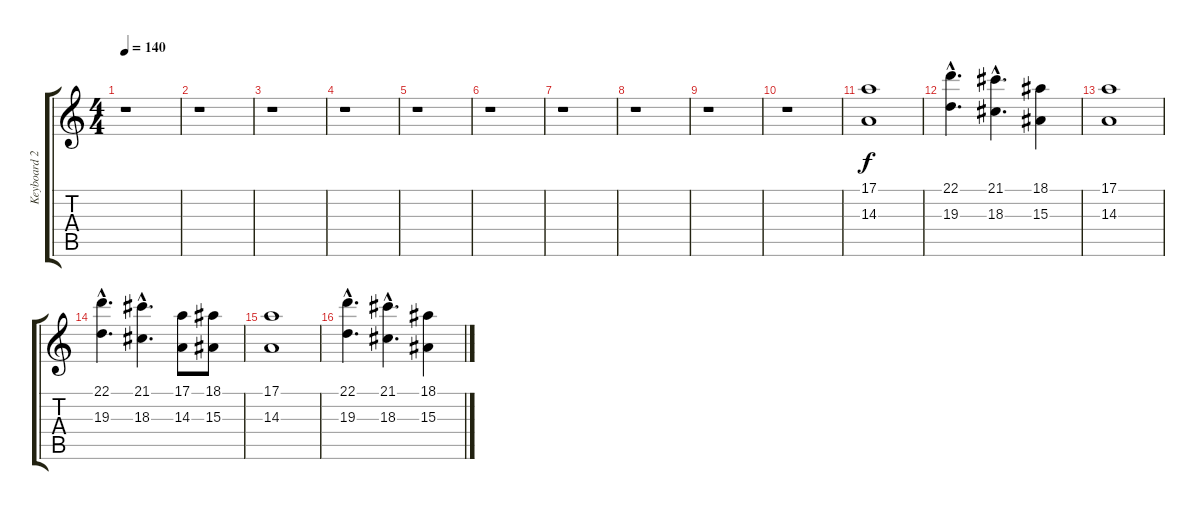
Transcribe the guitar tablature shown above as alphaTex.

\track ("Keyboard 2" "Keyboard 2") {instrument synthstrings1}
\staff {score tabs}
\tuning (E4 B3 G3 D3 A2 E2) {hide}
\ts (4 4)
\tempo 140
\clef g2
\ks c
r.1{dy f} |
r.1 |
r.1 |
r.1 |
r.1 |
r.1 |
r.1 |
r.1 |
r.1 |
r.1 |
\section ("" "")
(17.1 14.3).1{volume 11 instrument synthstrings1} |
(22.1{hac} 19.3{hac}).4{d} (21.1{hac} 18.3{hac}).4{d} (18.1 15.3).4 |
(17.1 14.3).1 |
(22.1{hac} 19.3{hac}).4{d} (21.1{hac} 18.3{hac}).4{d} (17.1 14.3).8 (18.1 15.3).8 |
(17.1 14.3).1 |
(22.1{hac} 19.3{hac}).4{d} (21.1{hac} 18.3{hac}).4{d} (18.1 15.3).4
